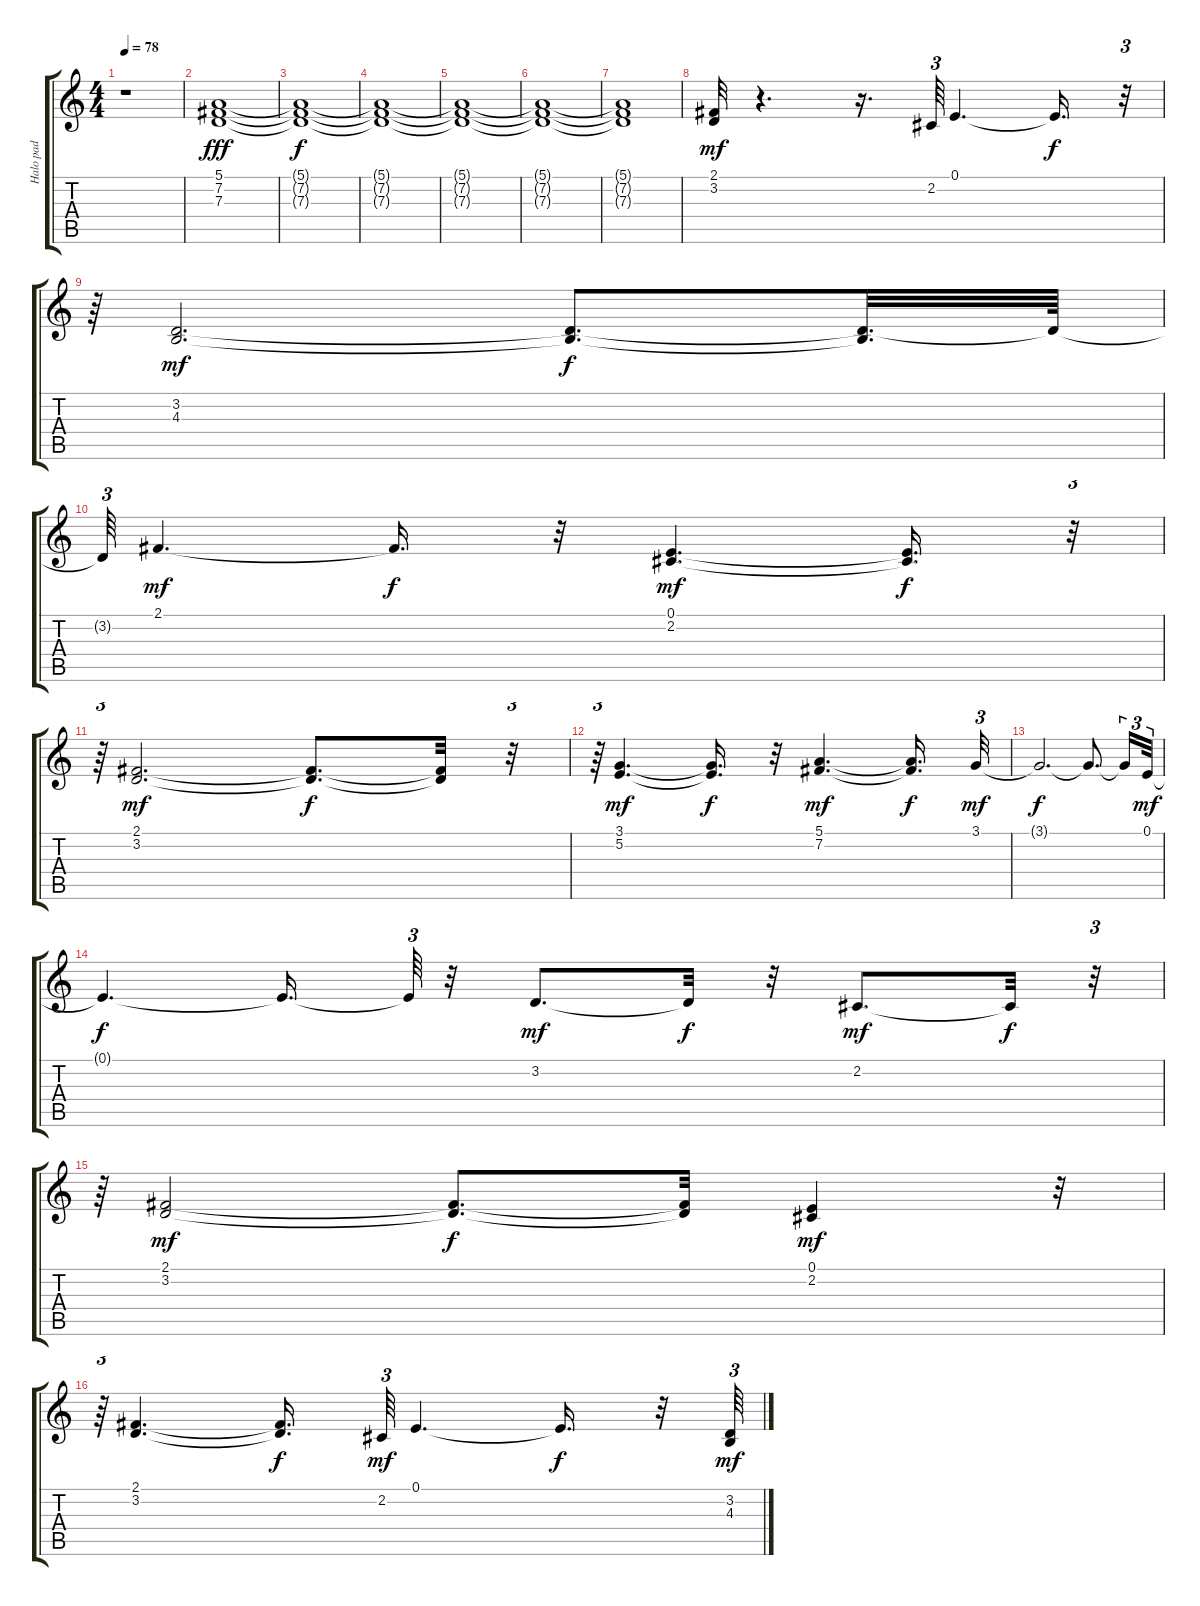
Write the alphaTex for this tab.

\track ("Halo pad" "Halo pad") {instrument pad7halo}
\staff {score tabs}
\tuning (E4 B3 G3 D3 A2 E2) {hide}
\ts (4 4)
\tempo 78
\clef g2
\ks c
r.1{dy f} |
(5.1 7.2 7.3).1{dy fff volume 0} |
(5.1{t} 7.2{t} 7.3{t}).1{dy f} |
(5.1{t} 7.2{t} 7.3{t}).1 |
(5.1{t} 7.2{t} 7.3{t}).1 |
(5.1{t} 7.2{t} 7.3{t}).1 |
(5.1{t} 7.2{t} 7.3{t}).1 |
(2.1 3.2).32{dy mf volume 10} r.4{d} r.16{d} 2.2.64{tu (3 2)} 0.1.4{d} 0.1{t}.16{d dy f} r.32{tu (3 2)} |
r.64{tu (3 2)} (3.2 4.3).2{d dy mf} (3.2{t} 4.3{t}).8{d dy f} (3.2{t} 4.3{t}).32{d} 3.2{t}.64 |
3.2{t}.64{tu (3 2)} 2.1.4{d dy mf} 2.1{t}.16{d dy f} r.32 (0.1 2.2).4{d dy mf} (0.1{t} 2.2{t}).16{d dy f} r.32{tu (3 2)} |
r.64{tu (3 2)} (2.1 3.2).2{d dy mf} (2.1{t} 3.2{t}).8{d dy f} (2.1{t} 3.2{t}).32 r.32{tu (3 2)} |
r.64{tu (3 2)} (3.1 5.2).4{d dy mf} (3.1{t} 5.2{t}).16{d dy f} r.32 (5.1 7.2).4{d dy mf} (5.1{t} 7.2{t}).16{d dy f} 3.1.32{tu (3 2) dy mf} |
3.1{t}.2{d dy f} 3.1{t}.8{d} 3.1{t}.16{tu (3 2)} 0.1.32{tu (3 2) dy mf} |
0.1{t}.4{d dy f} 0.1{t}.16{d} 0.1{t}.64{tu (3 2)} r.32 3.2.8{d dy mf} 3.2{t}.32{dy f} r.32 2.2.8{d dy mf} 2.2{t}.32{dy f} r.32{tu (3 2)} |
r.64{tu (3 2)} (2.1 3.2).2{dy mf} (2.1{t} 3.2{t}).8{d dy f} (2.1{t} 3.2{t}).32 (0.1 2.2).4{dy mf} r.32{tu (3 2)} |
r.64{tu (3 2)} (2.1 3.2).4{d} (2.1{t} 3.2{t}).16{d dy f} 2.2.64{tu (3 2) dy mf} 0.1.4{d} 0.1{t}.16{d dy f} r.32 (3.2 4.3).64{tu (3 2) dy mf}
